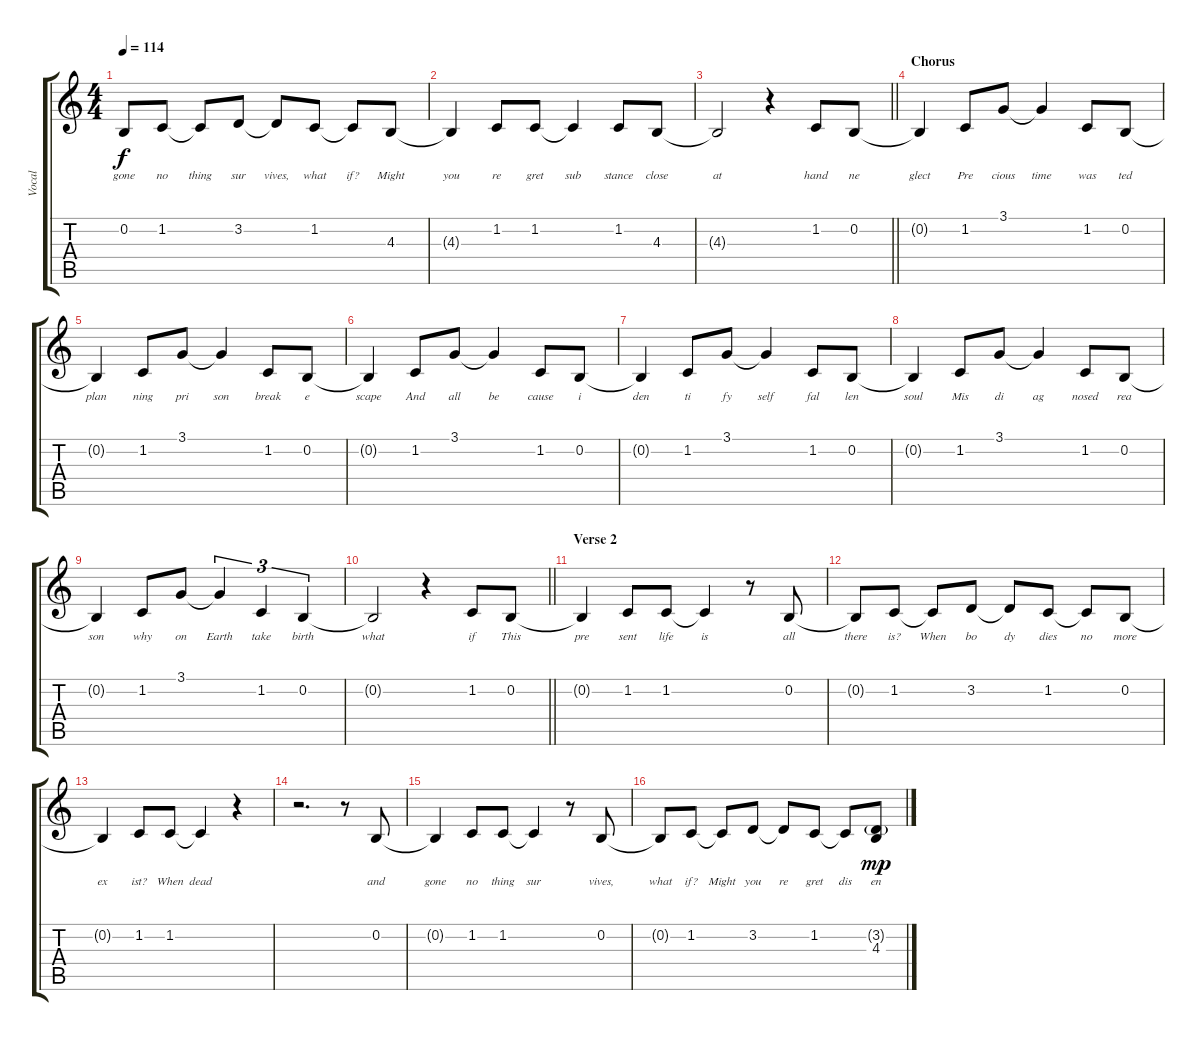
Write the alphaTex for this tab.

\track ("Vocal" "Vocal") {instrument acousticgrandpiano}
\staff {score tabs}
\tuning (E4 B3 G3 D3 A2 E2) {hide}
\ts (4 4)
\tempo 114
\clef g2
\ks c
0.2{t}.8{lyrics (0 "gone") lyrics (1 "") lyrics (2 "") lyrics (3 "") lyrics (4 "") dy f} 1.2.8{lyrics (0 "no") lyrics (1 "") lyrics (2 "") lyrics (3 "") lyrics (4 "")} 1.2{t}.8{lyrics (0 "thing") lyrics (1 "") lyrics (2 "") lyrics (3 "") lyrics (4 "")} 3.2.8{lyrics (0 "sur") lyrics (1 "") lyrics (2 "") lyrics (3 "") lyrics (4 "")} 3.2{t}.8{lyrics (0 "vives,") lyrics (1 "") lyrics (2 "") lyrics (3 "") lyrics (4 "")} 1.2.8{lyrics (0 "what") lyrics (1 "") lyrics (2 "") lyrics (3 "") lyrics (4 "")} 1.2{t}.8{lyrics (0 "if?") lyrics (1 "") lyrics (2 "") lyrics (3 "") lyrics (4 "")} 4.3.8{lyrics (0 "Might") lyrics (1 "") lyrics (2 "") lyrics (3 "") lyrics (4 "")} |
4.3{t}.4{lyrics (0 "you") lyrics (1 "") lyrics (2 "") lyrics (3 "") lyrics (4 "")} 1.2.8{lyrics (0 "re") lyrics (1 "") lyrics (2 "") lyrics (3 "") lyrics (4 "")} 1.2.8{lyrics (0 "gret") lyrics (1 "") lyrics (2 "") lyrics (3 "") lyrics (4 "")} 1.2{t}.4{lyrics (0 "sub") lyrics (1 "") lyrics (2 "") lyrics (3 "") lyrics (4 "")} 1.2.8{lyrics (0 "stance") lyrics (1 "") lyrics (2 "") lyrics (3 "") lyrics (4 "")} 4.3.8{lyrics (0 "close") lyrics (1 "") lyrics (2 "") lyrics (3 "") lyrics (4 "")} |
\barLineRight lightlight
4.3{t}.2{lyrics (0 "at") lyrics (1 "") lyrics (2 "") lyrics (3 "") lyrics (4 "")} r.4 1.2.8{lyrics (0 "hand") lyrics (1 "") lyrics (2 "") lyrics (3 "") lyrics (4 "")} 0.2.8{lyrics (0 "ne") lyrics (1 "") lyrics (2 "") lyrics (3 "") lyrics (4 "")} |
\section ("" "Chorus")
0.2{t}.4{lyrics (0 "glect") lyrics (1 "") lyrics (2 "") lyrics (3 "") lyrics (4 "")} 1.2.8{lyrics (0 "Pre") lyrics (1 "") lyrics (2 "") lyrics (3 "") lyrics (4 "")} 3.1.8{lyrics (0 "cious") lyrics (1 "") lyrics (2 "") lyrics (3 "") lyrics (4 "")} 3.1{t}.4{lyrics (0 "time") lyrics (1 "") lyrics (2 "") lyrics (3 "") lyrics (4 "")} 1.2.8{lyrics (0 "was") lyrics (1 "") lyrics (2 "") lyrics (3 "") lyrics (4 "")} 0.2.8{lyrics (0 "ted") lyrics (1 "") lyrics (2 "") lyrics (3 "") lyrics (4 "")} |
0.2{t}.4{lyrics (0 "plan") lyrics (1 "") lyrics (2 "") lyrics (3 "") lyrics (4 "")} 1.2.8{lyrics (0 "ning") lyrics (1 "") lyrics (2 "") lyrics (3 "") lyrics (4 "")} 3.1.8{lyrics (0 "pri") lyrics (1 "") lyrics (2 "") lyrics (3 "") lyrics (4 "")} 3.1{t}.4{lyrics (0 "son") lyrics (1 "") lyrics (2 "") lyrics (3 "") lyrics (4 "")} 1.2.8{lyrics (0 "break") lyrics (1 "") lyrics (2 "") lyrics (3 "") lyrics (4 "")} 0.2.8{lyrics (0 "e") lyrics (1 "") lyrics (2 "") lyrics (3 "") lyrics (4 "")} |
0.2{t}.4{lyrics (0 "scape") lyrics (1 "") lyrics (2 "") lyrics (3 "") lyrics (4 "")} 1.2.8{lyrics (0 "And") lyrics (1 "") lyrics (2 "") lyrics (3 "") lyrics (4 "")} 3.1.8{lyrics (0 "all") lyrics (1 "") lyrics (2 "") lyrics (3 "") lyrics (4 "")} 3.1{t}.4{lyrics (0 "be") lyrics (1 "") lyrics (2 "") lyrics (3 "") lyrics (4 "")} 1.2.8{lyrics (0 "cause") lyrics (1 "") lyrics (2 "") lyrics (3 "") lyrics (4 "")} 0.2.8{lyrics (0 "i") lyrics (1 "") lyrics (2 "") lyrics (3 "") lyrics (4 "")} |
0.2{t}.4{lyrics (0 "den") lyrics (1 "") lyrics (2 "") lyrics (3 "") lyrics (4 "")} 1.2.8{lyrics (0 "ti") lyrics (1 "") lyrics (2 "") lyrics (3 "") lyrics (4 "")} 3.1.8{lyrics (0 "fy") lyrics (1 "") lyrics (2 "") lyrics (3 "") lyrics (4 "")} 3.1{t}.4{lyrics (0 "self") lyrics (1 "") lyrics (2 "") lyrics (3 "") lyrics (4 "")} 1.2.8{lyrics (0 "fal") lyrics (1 "") lyrics (2 "") lyrics (3 "") lyrics (4 "")} 0.2.8{lyrics (0 "len") lyrics (1 "") lyrics (2 "") lyrics (3 "") lyrics (4 "")} |
0.2{t}.4{lyrics (0 "soul") lyrics (1 "") lyrics (2 "") lyrics (3 "") lyrics (4 "")} 1.2.8{lyrics (0 "Mis") lyrics (1 "") lyrics (2 "") lyrics (3 "") lyrics (4 "")} 3.1.8{lyrics (0 "di") lyrics (1 "") lyrics (2 "") lyrics (3 "") lyrics (4 "")} 3.1{t}.4{lyrics (0 "ag") lyrics (1 "") lyrics (2 "") lyrics (3 "") lyrics (4 "")} 1.2.8{lyrics (0 "nosed") lyrics (1 "") lyrics (2 "") lyrics (3 "") lyrics (4 "")} 0.2.8{lyrics (0 "rea") lyrics (1 "") lyrics (2 "") lyrics (3 "") lyrics (4 "")} |
0.2{t}.4{lyrics (0 "son") lyrics (1 "") lyrics (2 "") lyrics (3 "") lyrics (4 "")} 1.2.8{lyrics (0 "why") lyrics (1 "") lyrics (2 "") lyrics (3 "") lyrics (4 "")} 3.1.8{lyrics (0 "on") lyrics (1 "") lyrics (2 "") lyrics (3 "") lyrics (4 "")} 3.1{t}.4{tu (3 2) lyrics (0 "Earth") lyrics (1 "") lyrics (2 "") lyrics (3 "") lyrics (4 "")} 1.2.4{tu (3 2) lyrics (0 "take") lyrics (1 "") lyrics (2 "") lyrics (3 "") lyrics (4 "")} 0.2.4{tu (3 2) lyrics (0 "birth") lyrics (1 "") lyrics (2 "") lyrics (3 "") lyrics (4 "")} |
\barLineRight lightlight
0.2{t}.2{lyrics (0 "what") lyrics (1 "") lyrics (2 "") lyrics (3 "") lyrics (4 "")} r.4 1.2.8{lyrics (0 "if") lyrics (1 "") lyrics (2 "") lyrics (3 "") lyrics (4 "")} 0.2.8{lyrics (0 "This") lyrics (1 "") lyrics (2 "") lyrics (3 "") lyrics (4 "")} |
\section ("" "Verse 2")
0.2{t}.4{lyrics (0 "pre") lyrics (1 "") lyrics (2 "") lyrics (3 "") lyrics (4 "")} 1.2.8{lyrics (0 "sent") lyrics (1 "") lyrics (2 "") lyrics (3 "") lyrics (4 "")} 1.2.8{lyrics (0 "life") lyrics (1 "") lyrics (2 "") lyrics (3 "") lyrics (4 "")} 1.2{t}.4{lyrics (0 "is") lyrics (1 "") lyrics (2 "") lyrics (3 "") lyrics (4 "")} r.8 0.2.8{lyrics (0 "all") lyrics (1 "") lyrics (2 "") lyrics (3 "") lyrics (4 "")} |
0.2{t}.8{lyrics (0 "there") lyrics (1 "") lyrics (2 "") lyrics (3 "") lyrics (4 "")} 1.2.8{lyrics (0 "is?") lyrics (1 "") lyrics (2 "") lyrics (3 "") lyrics (4 "")} 1.2{t}.8{lyrics (0 "When") lyrics (1 "") lyrics (2 "") lyrics (3 "") lyrics (4 "")} 3.2.8{lyrics (0 "bo") lyrics (1 "") lyrics (2 "") lyrics (3 "") lyrics (4 "")} 3.2{t}.8{lyrics (0 "dy") lyrics (1 "") lyrics (2 "") lyrics (3 "") lyrics (4 "")} 1.2.8{lyrics (0 "dies") lyrics (1 "") lyrics (2 "") lyrics (3 "") lyrics (4 "")} 1.2{t}.8{lyrics (0 "no") lyrics (1 "") lyrics (2 "") lyrics (3 "") lyrics (4 "")} 0.2.8{lyrics (0 "more") lyrics (1 "") lyrics (2 "") lyrics (3 "") lyrics (4 "")} |
0.2{t}.4{lyrics (0 "ex") lyrics (1 "") lyrics (2 "") lyrics (3 "") lyrics (4 "")} 1.2.8{lyrics (0 "ist?") lyrics (1 "") lyrics (2 "") lyrics (3 "") lyrics (4 "")} 1.2.8{lyrics (0 "When") lyrics (1 "") lyrics (2 "") lyrics (3 "") lyrics (4 "")} 1.2{t}.4{lyrics (0 "dead") lyrics (1 "") lyrics (2 "") lyrics (3 "") lyrics (4 "")} r.4 |
r.2{d} r.8 0.2.8{lyrics (0 "and") lyrics (1 "") lyrics (2 "") lyrics (3 "") lyrics (4 "")} |
0.2{t}.4{lyrics (0 "gone") lyrics (1 "") lyrics (2 "") lyrics (3 "") lyrics (4 "")} 1.2.8{lyrics (0 "no") lyrics (1 "") lyrics (2 "") lyrics (3 "") lyrics (4 "")} 1.2.8{lyrics (0 "thing") lyrics (1 "") lyrics (2 "") lyrics (3 "") lyrics (4 "")} 1.2{t}.4{lyrics (0 "sur") lyrics (1 "") lyrics (2 "") lyrics (3 "") lyrics (4 "")} r.8 0.2.8{lyrics (0 "vives,") lyrics (1 "") lyrics (2 "") lyrics (3 "") lyrics (4 "")} |
0.2{t}.8{lyrics (0 "what") lyrics (1 "") lyrics (2 "") lyrics (3 "") lyrics (4 "")} 1.2.8{lyrics (0 "if?") lyrics (1 "") lyrics (2 "") lyrics (3 "") lyrics (4 "")} 1.2{t}.8{lyrics (0 "Might") lyrics (1 "") lyrics (2 "") lyrics (3 "") lyrics (4 "")} 3.2.8{lyrics (0 "you") lyrics (1 "") lyrics (2 "") lyrics (3 "") lyrics (4 "")} 3.2{t}.8{lyrics (0 "re") lyrics (1 "") lyrics (2 "") lyrics (3 "") lyrics (4 "")} 1.2.8{lyrics (0 "gret") lyrics (1 "") lyrics (2 "") lyrics (3 "") lyrics (4 "")} 1.2{t}.8{lyrics (0 "dis") lyrics (1 "") lyrics (2 "") lyrics (3 "") lyrics (4 "")} (3.2{g} 4.3).8{lyrics (0 "en") lyrics (1 "") lyrics (2 "") lyrics (3 "") lyrics (4 "") dy mp}
